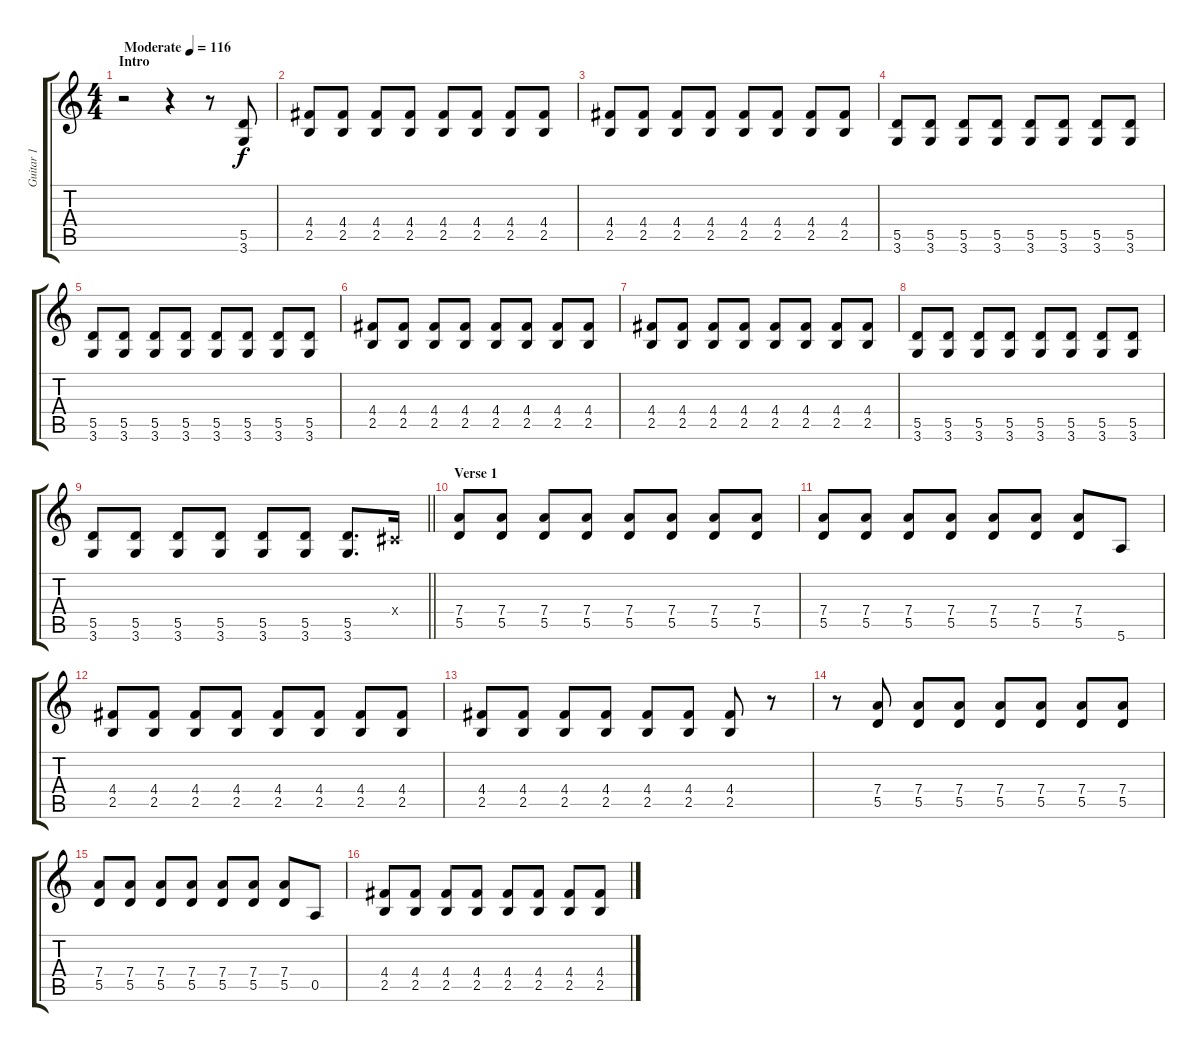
\track ("Guitar 1" "Guitar 1") {instrument electricguitarmuted}
\staff {score tabs}
\tuning (E4 B3 G3 D3 A2 E2) {hide}
\ts (4 4)
\section ("" "Intro")
\tempo (116 "Moderate")
\clef g2
\ks c
r.2{dy f instrument electricguitarmuted} r.4 r.8 (5.5 3.6).8 |
(4.4 2.5).8 (4.4 2.5).8 (4.4 2.5).8 (4.4 2.5).8 (4.4 2.5).8 (4.4 2.5).8 (4.4 2.5).8 (4.4 2.5).8 |
(4.4 2.5).8 (4.4 2.5).8 (4.4 2.5).8 (4.4 2.5).8 (4.4 2.5).8 (4.4 2.5).8 (4.4 2.5).8 (4.4 2.5).8 |
(5.5 3.6).8 (5.5 3.6).8 (5.5 3.6).8 (5.5 3.6).8 (5.5 3.6).8 (5.5 3.6).8 (5.5 3.6).8 (5.5 3.6).8 |
(5.5 3.6).8 (5.5 3.6).8 (5.5 3.6).8 (5.5 3.6).8 (5.5 3.6).8 (5.5 3.6).8 (5.5 3.6).8 (5.5 3.6).8 |
(4.4 2.5).8 (4.4 2.5).8 (4.4 2.5).8 (4.4 2.5).8 (4.4 2.5).8 (4.4 2.5).8 (4.4 2.5).8 (4.4 2.5).8 |
(4.4 2.5).8 (4.4 2.5).8 (4.4 2.5).8 (4.4 2.5).8 (4.4 2.5).8 (4.4 2.5).8 (4.4 2.5).8 (4.4 2.5).8 |
(5.5 3.6).8 (5.5 3.6).8 (5.5 3.6).8 (5.5 3.6).8 (5.5 3.6).8 (5.5 3.6).8 (5.5 3.6).8 (5.5 3.6).8 |
\barLineRight lightlight
(5.5 3.6).8 (5.5 3.6).8 (5.5 3.6).8 (5.5 3.6).8 (5.5 3.6).8 (5.5 3.6).8 (5.5 3.6).8{d} -1.4{x}.16 |
\section ("" "Verse 1")
(7.4 5.5).8 (7.4 5.5).8 (7.4 5.5).8 (7.4 5.5).8 (7.4 5.5).8 (7.4 5.5).8 (7.4 5.5).8 (7.4 5.5).8 |
(7.4 5.5).8 (7.4 5.5).8 (7.4 5.5).8 (7.4 5.5).8 (7.4 5.5).8 (7.4 5.5).8 (7.4 5.5).8 5.6.8 |
(4.4 2.5).8 (4.4 2.5).8 (4.4 2.5).8 (4.4 2.5).8 (4.4 2.5).8 (4.4 2.5).8 (4.4 2.5).8 (4.4 2.5).8 |
(4.4 2.5).8 (4.4 2.5).8 (4.4 2.5).8 (4.4 2.5).8 (4.4 2.5).8 (4.4 2.5).8 (4.4 2.5).8 r.8 |
r.8 (7.4 5.5).8 (7.4 5.5).8 (7.4 5.5).8 (7.4 5.5).8 (7.4 5.5).8 (7.4 5.5).8 (7.4 5.5).8 |
(7.4 5.5).8 (7.4 5.5).8 (7.4 5.5).8 (7.4 5.5).8 (7.4 5.5).8 (7.4 5.5).8 (7.4 5.5).8 0.5.8 |
(4.4 2.5).8 (4.4 2.5).8 (4.4 2.5).8 (4.4 2.5).8 (4.4 2.5).8 (4.4 2.5).8 (4.4 2.5).8 (4.4 2.5).8
